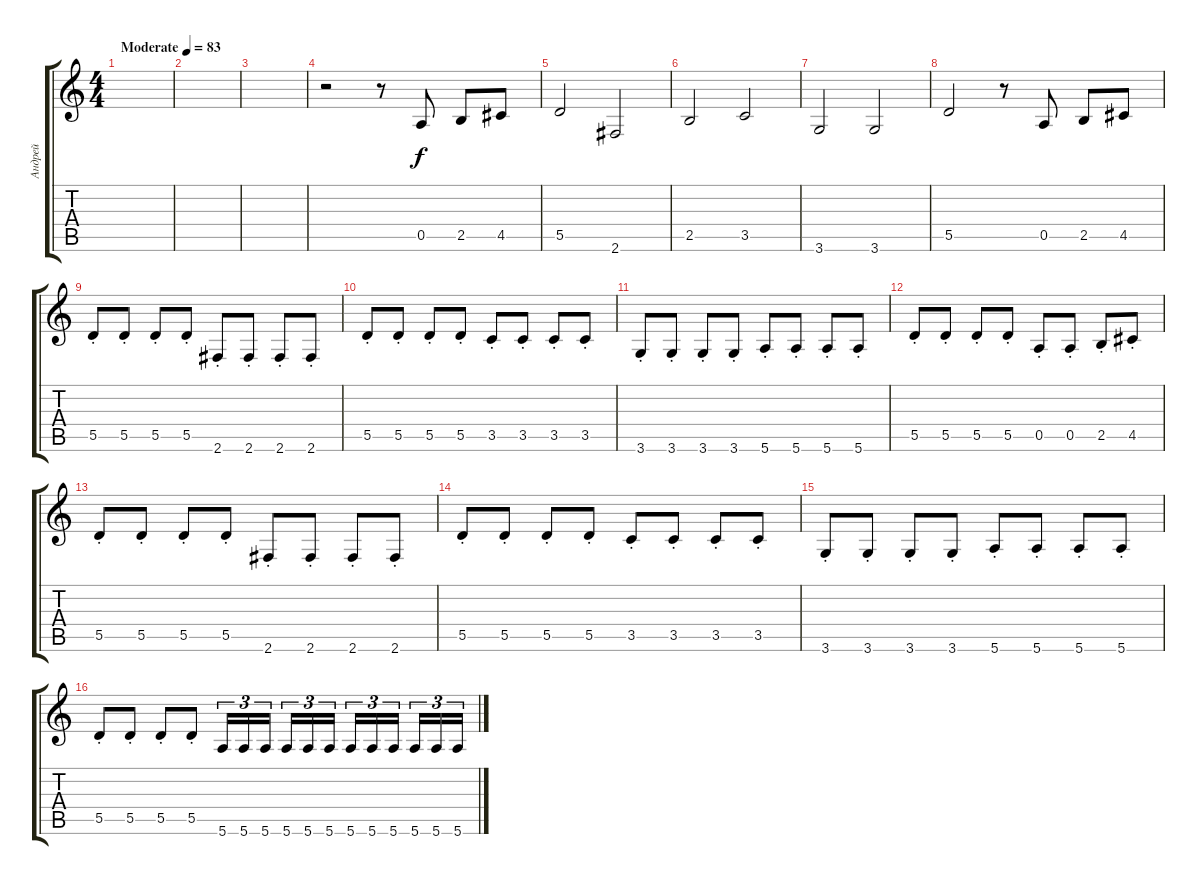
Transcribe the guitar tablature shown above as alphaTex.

\track ("Андрей" "Андрей") {instrument electricbassfinger}
\staff {score tabs}
\tuning (E4 B3 G3 D3 A2 E2) {hide}
\ts (4 4)
\tempo (83 "Moderate")
\clef g2
\ks c
|
|
|
r.2 r.8 0.5.8 2.5.8 4.5.8 |
5.5.2 2.6.2 |
2.5.2 3.5.2 |
3.6.2 3.6.2 |
5.5.2 r.8 0.5.8 2.5.8 4.5.8 |
5.5{st}.8 5.5{st}.8 5.5{st}.8 5.5{st}.8 2.6{st}.8 2.6{st}.8 2.6{st}.8 2.6{st}.8 |
5.5{st}.8 5.5{st}.8 5.5{st}.8 5.5{st}.8 3.5{st}.8 3.5{st}.8 3.5{st}.8 3.5{st}.8 |
3.6{st}.8 3.6{st}.8 3.6{st}.8 3.6{st}.8 5.6{st}.8 5.6{st}.8 5.6{st}.8 5.6{st}.8 |
5.5{st}.8 5.5{st}.8 5.5{st}.8 5.5{st}.8 0.5{st}.8 0.5{st}.8 2.5{st}.8 4.5{st}.8 |
5.5{st}.8 5.5{st}.8 5.5{st}.8 5.5{st}.8 2.6{st}.8 2.6{st}.8 2.6{st}.8 2.6{st}.8 |
5.5{st}.8 5.5{st}.8 5.5{st}.8 5.5{st}.8 3.5{st}.8 3.5{st}.8 3.5{st}.8 3.5{st}.8 |
3.6{st}.8 3.6{st}.8 3.6{st}.8 3.6{st}.8 5.6{st}.8 5.6{st}.8 5.6{st}.8 5.6{st}.8 |
5.5{st}.8 5.5{st}.8 5.5{st}.8 5.5{st}.8 5.6.16{tu (3 2)} 5.6.16{tu (3 2)} 5.6.16{tu (3 2) beam splitsecondary} 5.6.16{tu (3 2)} 5.6.16{tu (3 2)} 5.6.16{tu (3 2)} 5.6.16{tu (3 2)} 5.6.16{tu (3 2)} 5.6.16{tu (3 2) beam splitsecondary} 5.6.16{tu (3 2)} 5.6.16{tu (3 2)} 5.6.16{tu (3 2)}
